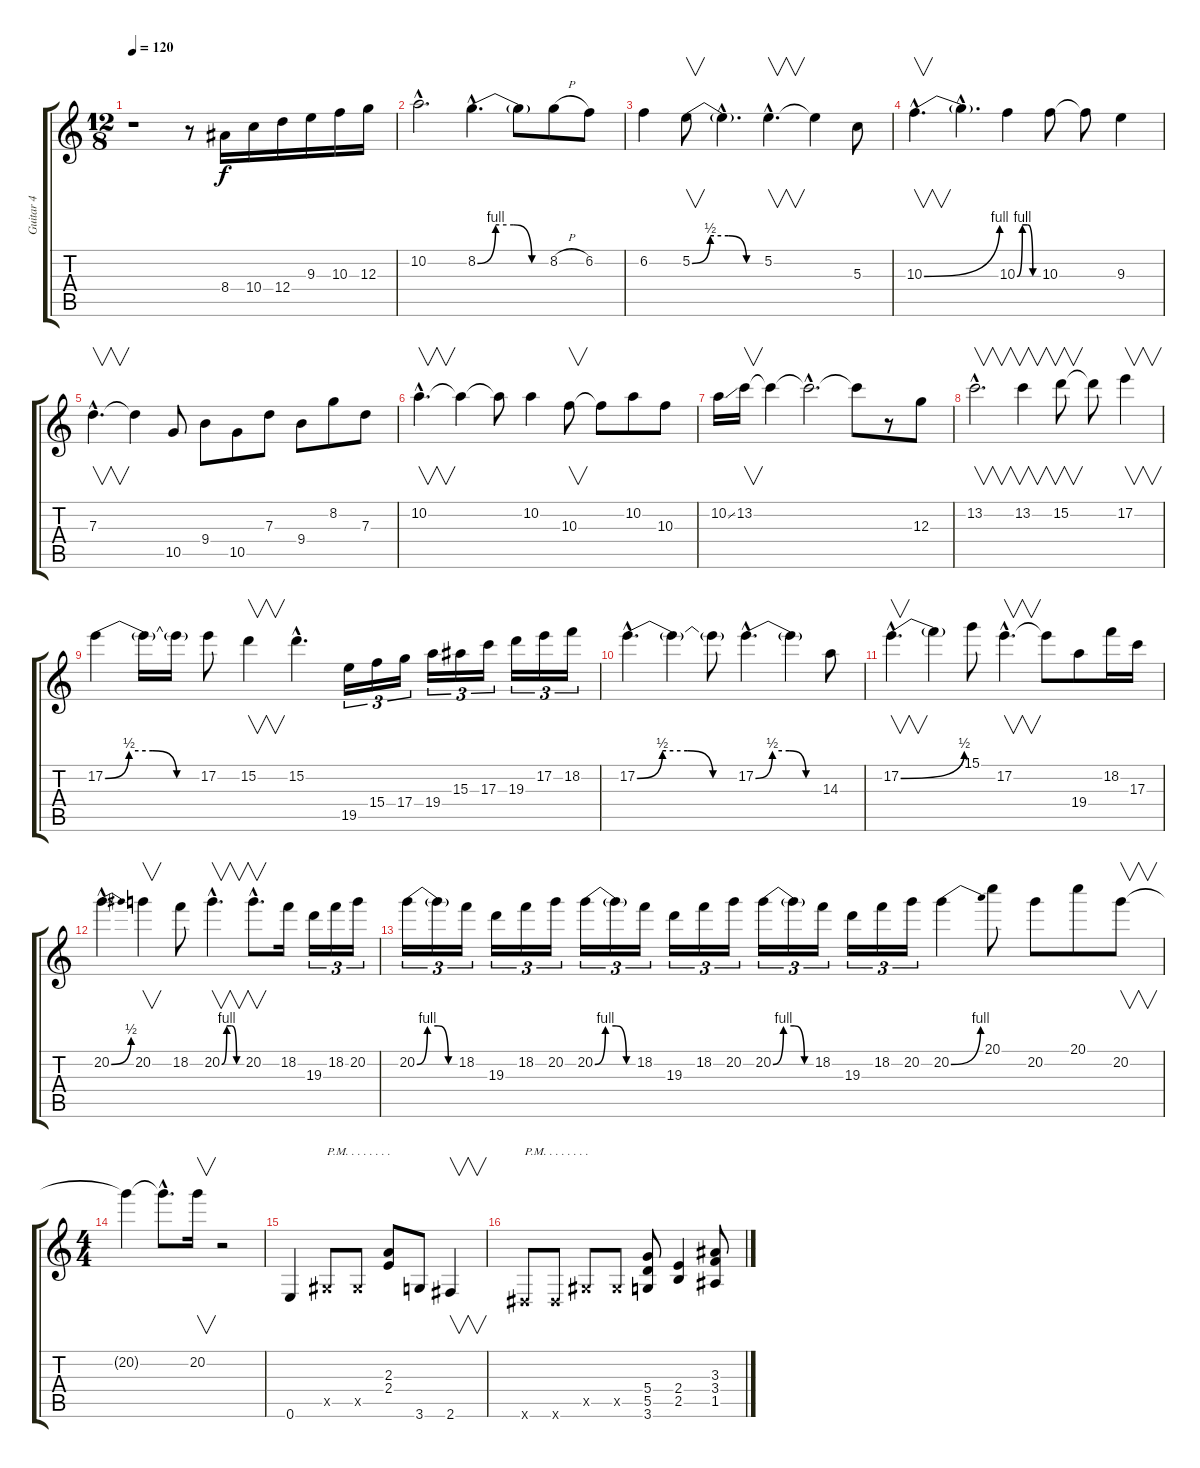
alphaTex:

\track ("Guitar 4" "Guitar 4") {instrument distortionguitar}
\staff {score tabs}
\tuning (E4 B3 G3 D3 A2 E2) {hide}
\ts (12 8)
\tempo 120
\clef g2
\ks c
r.1{dy f} r.8 8.4.16 10.4.16 12.4.16 9.3.16 10.3.16 12.3.16 |
10.2{hac}.2{d} 8.2{be (custom 0 0 15 4 30 4 45 0 60 0) hac}.4{d} 8.2{t}.8 8.2{h}.8 6.2.8 |
6.2.4 5.2{be (custom 0 0 15 2 30 2 45 0 60 0)}.8{v} 5.2{hac t}.4{d} 5.2{hac}.4{v d} 5.2{t}.4 5.3.8 |
10.3{be (bend 0 0 60 4) hac}.4{v d} 10.3{hac t}.4{d} 10.3{be (custom 0 0 15 4 30 4 45 0 60 0)}.4 10.3.8 10.3{t}.8 9.3.4 |
7.3{hac}.4{v d} 7.3{t}.4 10.5.8 9.4.8 10.5.8 7.3.8 9.4.8 8.2.8 7.3.8 |
10.2{hac}.4{v d} 10.2{t}.4 10.2{t}.8 10.2.4 10.3.8{v} 10.3{t}.8 10.2.8 10.3.8 |
10.2{ss}.16 13.2.16{v} 13.2{t}.4 13.2{hac t}.2{d} 13.2{t}.8 r.8 12.3.8 |
13.2{hac}.2{v d} 13.2.4{v} 15.2.8{v} 15.2{t}.8 17.2.4{v} |
17.2{be (custom 0 0 15 2 30 2 45 0 60 0)}.4 17.2{t}.16 17.2{t}.16 17.2.8 15.2.4{v} 15.2{hac}.4{d} 19.5.16{tu (3 2)} 15.4.16{tu (3 2)} 17.4.16{tu (3 2)} 19.4.16{tu (3 2)} 15.3.16{tu (3 2)} 17.3.16{tu (3 2)} 19.3.16{tu (3 2)} 17.2.16{tu (3 2)} 18.2.16{tu (3 2)} |
17.2{be (custom 0 0 15 2 30 2 45 0 60 0) hac}.4{d} 17.2{t}.4 17.2{t}.8 17.2{be (custom 0 0 15 2 30 2 45 0 60 0) hac}.4{d} 17.2{t}.4 14.3.8 |
17.2{be (bend 0 0 60 2) hac}.4{v d} 17.2{t}.4 15.1.8 17.2{hac}.4{v d} 17.2{t}.8 19.4.8 18.2.16 17.3.16 |
20.2{be (bend 0 0 60 2) hac}.4{d} 20.2.4{v} 18.2.8 20.2{be (custom 0 0 15 4 30 4 45 0 60 0) hac}.4{v d} 20.2{hac}.8{v d} 18.2.16 19.3.16{tu (3 2)} 18.2.16{tu (3 2)} 20.2.16{tu (3 2)} |
20.2{be (custom 0 0 15 4 30 4 45 0 60 0)}.16{tu (3 2)} 20.2{t}.16{tu (3 2)} 18.2.16{tu (3 2)} 19.3.16{tu (3 2)} 18.2.16{tu (3 2)} 20.2.16{tu (3 2)} 20.2{be (custom 0 0 15 4 30 4 45 0 60 0)}.16{tu (3 2)} 20.2{t}.16{tu (3 2)} 18.2.16{tu (3 2)} 19.3.16{tu (3 2)} 18.2.16{tu (3 2)} 20.2.16{tu (3 2)} 20.2{be (custom 0 0 15 4 30 4 45 0 60 0)}.16{tu (3 2)} 20.2{t}.16{tu (3 2)} 18.2.16{tu (3 2)} 19.3.16{tu (3 2)} 18.2.16{tu (3 2)} 20.2.16{tu (3 2)} 20.2{be (bend 0 0 60 4)}.4 20.1.8 20.2.8 20.1.8 20.2.8{v} |
\ts (4 4)
20.2{t}.4 20.2{hac t}.8{d} 20.2.16{v} r.2 |
0.6.4 -1.5{x}.8{txt "P.M. . . . . . . ."} -1.5{x}.8 (2.3 2.4).8 3.6.8 2.6.4{v} |
-1.6{x}.8{txt "P.M. . . . . . . ."} -1.6{x}.8 -1.5{x}.8 -1.5{x}.8 (5.4 5.5 3.6).8 (2.4 2.5).4 (3.3 3.4 1.5).8
